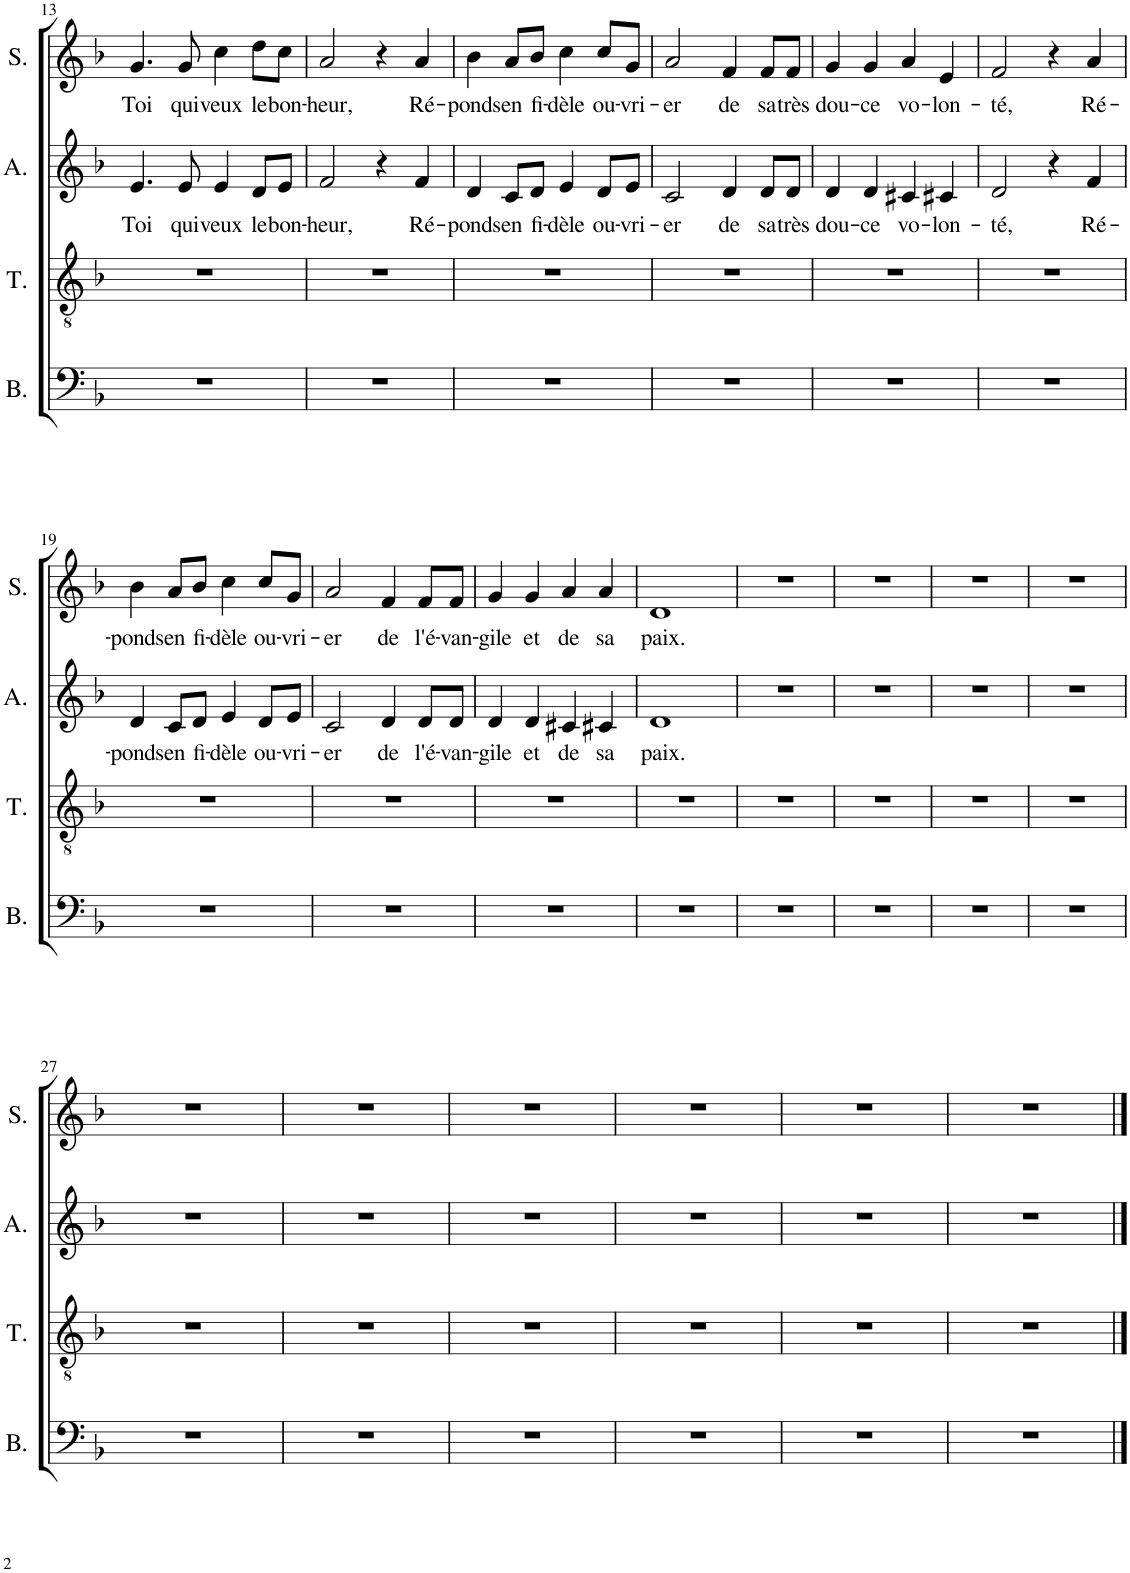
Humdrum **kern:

**kern	**kern	**kern	**text	**kern	**text
*part4	*part3	*part2	*part2	*part1	*part1
*staff4	*staff3	*staff2	*staff2	*staff1	*staff1
*I"Bass	*I"Tenor	*I"Alto	*	*I"Soprano	*
*I'B.	*I'T.	*I'A.	*	*I'S.	*
!!LO:PB:g=z
*clefF4	*clefGv2	*clefG2	*	*clefG2	*
*k[b-]	*k[b-]	*k[b-]	*	*k[b-]	*
*M4/4	*M4/4	*M4/4	*	*M4/4	*
=13	=13	=13	=13	=13	=13
!	!	!	!LO:LY:b	!	!LO:LY:b
1r	1r	4.e/	Toi	4.g/	Toi
!	!	!	!LO:LY:b	!	!LO:LY:b
.	.	8e/	qui	8g/	qui
!	!	!	!LO:LY:b	!	!LO:LY:b
.	.	4e/	veux	4cc\	veux
!	!	!	!LO:LY:b	!	!LO:LY:b
.	.	8d/L	le	8dd\L	le
!	!	!	!LO:LY:b	!	!LO:LY:b
.	.	8e/J	bon-	8cc\J	bon-
=14	=14	=14	=14	=14	=14
!	!	!	!LO:LY:b	!	!LO:LY:b
1r	1r	2f/	-heur,	2a/	-heur,
.	.	4r	.	4r	.
!	!	!	!LO:LY:b	!	!LO:LY:b
.	.	4f/	Ré-	4a/	Ré-
=15	=15	=15	=15	=15	=15
!	!	!	!LO:LY:b	!	!LO:LY:b
1r	1r	4d/	-ponds	4b-\	-ponds
!	!	!	!LO:LY:b	!	!LO:LY:b
.	.	8c/L	en	8a/L	en
!	!	!	!LO:LY:b	!	!LO:LY:b
.	.	8d/J	fi-	8b-/J	fi-
!	!	!	!LO:LY:b	!	!LO:LY:b
.	.	4e/	-dèle	4cc\	-dèle
!	!	!	!LO:LY:b	!	!LO:LY:b
.	.	8d/L	ou-	8cc/L	ou-
!	!	!	!LO:LY:b	!	!LO:LY:b
.	.	8e/J	-vri-	8g/J	-vri-
=16	=16	=16	=16	=16	=16
!	!	!	!LO:LY:b	!	!LO:LY:b
1r	1r	2c/	-er	2a/	-er
!	!	!	!LO:LY:b	!	!LO:LY:b
.	.	4d/	de	4f/	de
!	!	!	!LO:LY:b	!	!LO:LY:b
.	.	8d/L	sa	8f/L	sa
!	!	!	!LO:LY:b	!	!LO:LY:b
.	.	8d/J	très	8f/J	très
=17	=17	=17	=17	=17	=17
!	!	!	!LO:LY:b	!	!LO:LY:b
1r	1r	4d/	dou-	4g/	dou-
!	!	!	!LO:LY:b	!	!LO:LY:b
.	.	4d/	-ce	4g/	-ce
!	!	!	!LO:LY:b	!	!LO:LY:b
.	.	4c#X/	vo-	4a/	vo-
!	!	!	!LO:LY:b	!	!LO:LY:b
.	.	4c#X/	-lon-	4e/	-lon-
=18	=18	=18	=18	=18	=18
!	!	!	!LO:LY:b	!	!LO:LY:b
1r	1r	2d/	-té,	2f/	-té,
.	.	4r	.	4r	.
!	!	!	!LO:LY:b	!	!LO:LY:b
.	.	4f/	Ré-	4a/	Ré-
!!LO:LB:g=z
=19	=19	=19	=19	=19	=19
!	!	!	!LO:LY:b	!	!LO:LY:b
1r	1r	4d/	-ponds	4b-\	-ponds
!	!	!	!LO:LY:b	!	!LO:LY:b
.	.	8c/L	en	8a/L	en
!	!	!	!LO:LY:b	!	!LO:LY:b
.	.	8d/J	fi-	8b-/J	fi-
!	!	!	!LO:LY:b	!	!LO:LY:b
.	.	4e/	-dèle	4cc\	-dèle
!	!	!	!LO:LY:b	!	!LO:LY:b
.	.	8d/L	ou-	8cc/L	ou-
!	!	!	!LO:LY:b	!	!LO:LY:b
.	.	8e/J	-vri-	8g/J	-vri-
=20	=20	=20	=20	=20	=20
!	!	!	!LO:LY:b	!	!LO:LY:b
1r	1r	2c/	-er	2a/	-er
!	!	!	!LO:LY:b	!	!LO:LY:b
.	.	4d/	de	4f/	de
!	!	!	!LO:LY:b	!	!LO:LY:b
.	.	8d/L	l'é-	8f/L	l'é-
!	!	!	!LO:LY:b	!	!LO:LY:b
.	.	8d/J	-van-	8f/J	-van-
=21	=21	=21	=21	=21	=21
!	!	!	!LO:LY:b	!	!LO:LY:b
1r	1r	4d/	-gile	4g/	-gile
!	!	!	!LO:LY:b	!	!LO:LY:b
.	.	4d/	et	4g/	et
!	!	!	!LO:LY:b	!	!LO:LY:b
.	.	4c#X/	de	4a/	de
!	!	!	!LO:LY:b	!	!LO:LY:b
.	.	4c#X/	sa	4a/	sa
=22	=22	=22	=22	=22	=22
!	!	!	!LO:LY:b	!	!LO:LY:b
1r	1r	1d	paix.	1d	paix.
=23	=23	=23	=23	=23	=23
1r	1r	1r	.	1r	.
=24	=24	=24	=24	=24	=24
1r	1r	1r	.	1r	.
=25	=25	=25	=25	=25	=25
1r	1r	1r	.	1r	.
=26	=26	=26	=26	=26	=26
1r	1r	1r	.	1r	.
!!LO:LB:g=z
=27	=27	=27	=27	=27	=27
1r	1r	1r	.	1r	.
=28	=28	=28	=28	=28	=28
1r	1r	1r	.	1r	.
=29	=29	=29	=29	=29	=29
1r	1r	1r	.	1r	.
=30	=30	=30	=30	=30	=30
1r	1r	1r	.	1r	.
=31	=31	=31	=31	=31	=31
1r	1r	1r	.	1r	.
=32	=32	=32	=32	=32	=32
1r	1r	1r	.	1r	.
==	==	==	==	==	==
*-	*-	*-	*-	*-	*-
